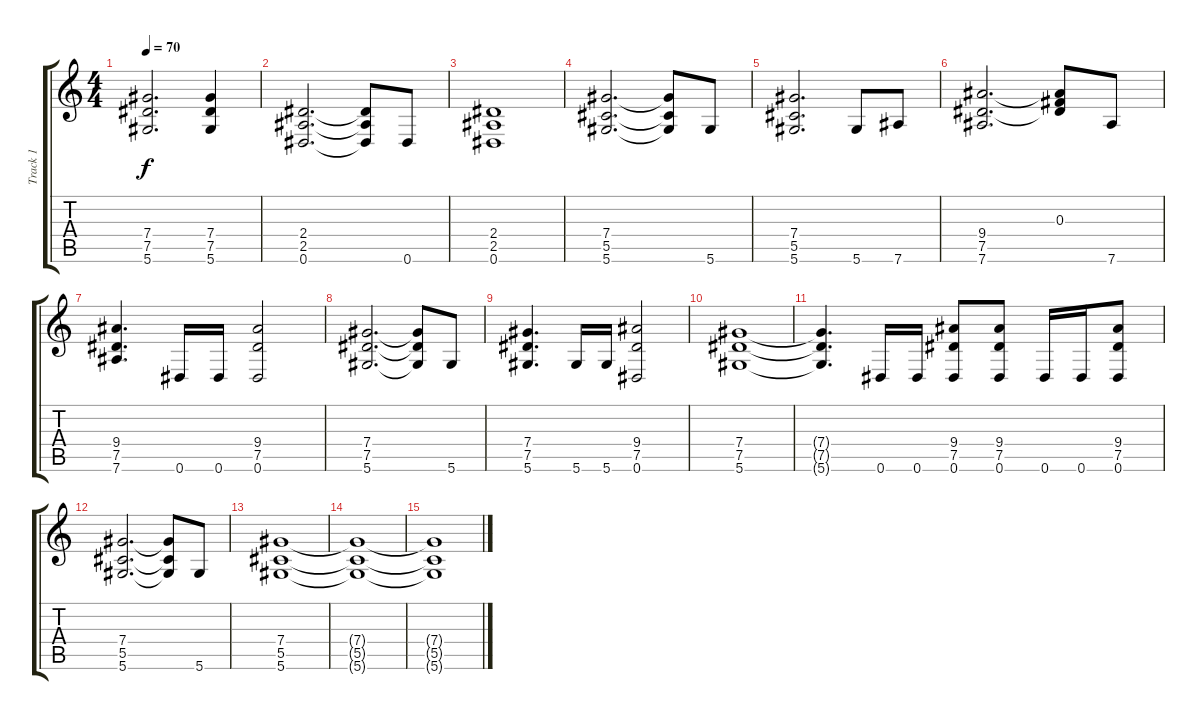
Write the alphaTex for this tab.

\track ("Track 1" "Track 1") {instrument distortionguitar}
\staff {score tabs}
\tuning (Eb4 Bb3 Gb3 Db3 Ab2 Eb2) {hide}
\ts (4 4)
\tempo 70
\clef g2
\ks c
(7.4 7.5 5.6).2{d dy f} (7.4 7.5 5.6).4 |
(2.4 2.5 0.6).2{d} (2.4{t} 2.5{t} 0.6{t}).8 0.6.8 |
(2.4 2.5 0.6).1 |
(7.4 5.5 5.6).2{d} (7.4{t} 5.5{t} 5.6{t}).8 5.6.8 |
(7.4 5.5 5.6).2{d} 5.6.8 7.6.8 |
(9.4 7.5 7.6).2{d} (0.3 9.4{t} 7.5{t}).8 7.6.8 |
(9.4 7.5 7.6).4{d} 0.6.16 0.6.16 (9.4 7.5 0.6).2 |
(7.4 7.5 5.6).2{d} (7.4{t} 7.5{t} 5.6{t}).8 5.6.8 |
(7.4 7.5 5.6).4{d} 5.6.16 5.6.16 (9.4 7.5 0.6).2 |
(7.4 7.5 5.6).1 |
(7.4{t} 7.5{t} 5.6{t}).4{d} 0.6.16 0.6.16 (9.4 7.5 0.6).8 (9.4 7.5 0.6).8 0.6.16 0.6.16 (9.4 7.5 0.6).8 |
(7.4 5.5 5.6).2{d} (7.4{t} 5.5{t} 5.6{t}).8 5.6.8 |
(7.4 5.5 5.6).1 |
(7.4{t} 5.5{t} 5.6{t}).1{volume 0} |
(7.4{t} 5.5{t} 5.6{t}).1
